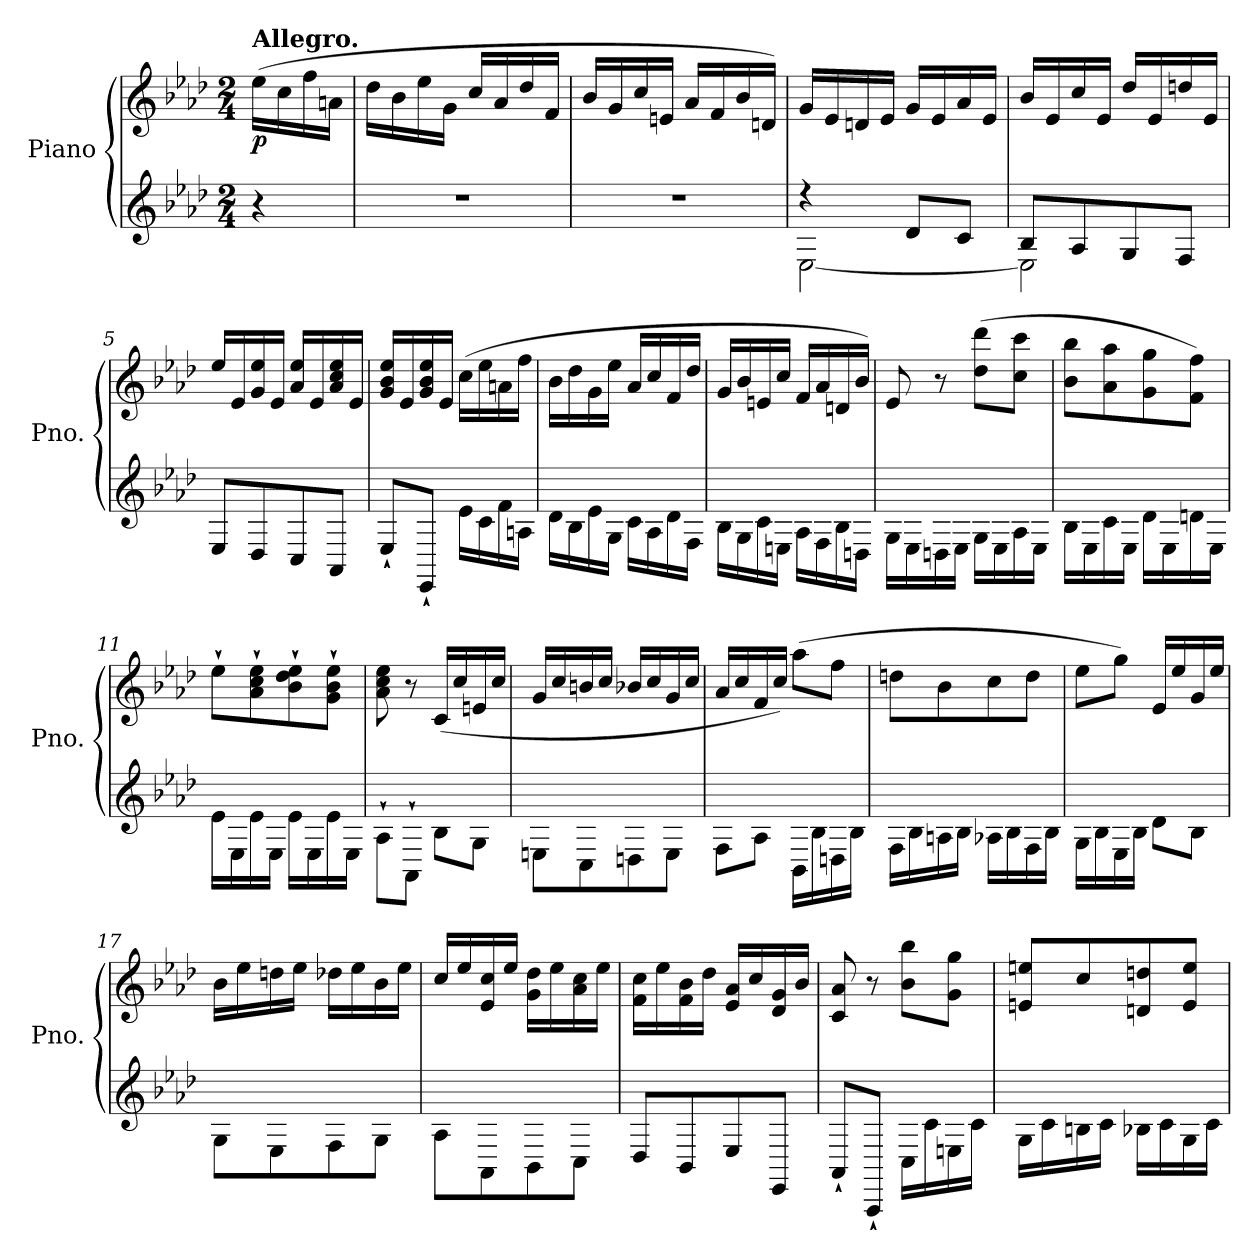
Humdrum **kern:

**kern	**kern	**dynam
*part1	*part1	*part1
*staff2	*staff1	*staff1/2
*I"Piano	*	*
*I'Pno.	*	*
*clefG2	*clefG2	*
*k[b-e-a-d-]	*k[b-e-a-d-]	*
*M2/4	*M2/4	*
*MM106	*MM106	*
=	=	=
!	!LO:TX:a:B:t=Allegro.	!
!	!	!LO:DY:b
4r	(>16ee-\LL	p
.	16cc\	.
*	*MM112	*
.	16ff\	.
.	16an\JJ	.
=1	=1	=1
*	*MM116	*
2r	16dd-\LL	.
.	16b-\	.
.	16ee-\	.
.	16g\JJ	.
*	*MM120	*
.	16cc/LL	.
.	16a-/	.
.	16dd-/	.
.	16f/JJ	.
=2	=2	=2
*	*MM125	*
2r	16b-/LL	.
.	16g/	.
.	16cc/	.
.	16en/JJ	.
.	16a-/LL	.
.	16f/	.
.	16b-/	.
.	16dn/JJ)	.
=3	=3	=3
*^	*	*
4rdd	[2E-\	16g/LL	.
.	.	16e-/	.
.	.	16dn/	.
.	.	16e-/JJ	.
8d-/L	.	16g/LL	.
.	.	16e-/	.
8c/J	.	16a-/	.
.	.	16e-/JJ	.
=4	=4	=4	=4
8B-/L	2E-\]	16b-/LL	.
.	.	16e-/	.
8A-/	.	16cc/	.
.	.	16e-/JJ	.
8G/	.	16dd-/LL	.
.	.	16e-/	.
8F/J	.	16ddn/	.
.	.	16e-/JJ	.
*v	*v	*	*
!!LO:LB:g=z
=5	=5	=5
8E-/L	16ee-/LL	.
.	16e-/	.
8D-/	16g/ 16ee-/	.
.	16e-/JJ	.
8C/	16a-/ 16ee-/LL	.
.	16e-/	.
8AA-/J	16a-/ 16cc/ 16ee-/	.
.	16e-/JJ	.
=6	=6	=6
8E-`/L	16g/ 16b-/ 16ee-/LL	.
.	16e-/	.
8EE-`/J	16g/ 16b-/ 16ee-/	.
.	16e-/JJ	.
16e-\LL	(>16cc\LL	.
16c\	16ee-\	.
16f\	16an\	.
16An\JJ	16ff\JJ	.
=7	=7	=7
16d-\LL	16b-\LL	.
16B-\	16dd-\	.
16e-\	16g\	.
16G\JJ	16ee-\JJ	.
16c\LL	16a-/LL	.
16A-\	16cc/	.
16d-\	16f/	.
16F\JJ	16dd-/JJ	.
=8	=8	=8
16B-\LL	16g/LL	.
16G\	16b-/	.
16c\	16en/	.
16En\JJ	16cc/JJ	.
16A-\LL	16f/LL	.
16F\	16a-/	.
16B-\	16dn/	.
16Dn\JJ	16b-/JJ)	.
!!LO:LB:g=z
=9	=9	=9
16G\LL	8e-/	.
16E-\	.	.
16Dn\	8r	.
16E-\JJ	.	.
16G\LL	(>8dd-\ 8ddd-\L	.
16E-\	.	.
16A-\	8cc\ 8ccc\J	.
16E-\JJ	.	.
=10	=10	=10
16B-\LL	8b-\ 8bb-\L	.
16E-\	.	.
16c\	8a-\ 8aa-\	.
16E-\JJ	.	.
16d-\LL	8g\ 8gg\	.
16E-\	.	.
16dn\	8f\ 8ff\J)	.
16E-\JJ	.	.
=11	=11	=11
16e-\LL	8ee-`\L	.
16E-\	.	.
16e-\	8a-\` 8cc\` 8ee-\`	.
16E-\JJ	.	.
16e-\LL	8b-\` 8dd-\` 8ee-\`	.
16E-\	.	.
16e-\	8g\` 8b-\` 8ee-\`J	.
16E-\JJ	.	.
=12	=12	=12
8A-`\L	8a-\ 8cc\ 8ee-\	.
8AA-`\J	8r	.
8B-\L	(>16c/LL	.
.	16cc/	.
8G\J	16en/	.
.	16cc/JJ	.
!!LO:LB:g=z
=13	=13	=13
8En\L	16g/LL	.
.	16cc/	.
8C\	16bn/	.
.	16cc/JJ	.
8Dn\	16b-X/LL	.
.	16cc/	.
8E\J	16g/	.
.	16cc/JJ	.
=14	=14	=14
8F\L	16a-/LL	.
.	16cc/	.
8A-\J	16f/	.
.	16cc/JJ)	.
16BB-\LL	(>8aa-\L	.
16B-\	.	.
16Dn\	8ff\J	.
16B-\JJ	.	.
=15	=15	=15
16F\LL	8ddn\L	.
16B-\	.	.
16An\	8b-\	.
16B-\JJ	.	.
16A-X\LL	8cc\	.
16B-\	.	.
16F\	8dd\J	.
16B-\JJ	.	.
=16	=16	=16
16G\LL	8ee-\L	.
16B-\	.	.
16E-\	8gg\J)	.
16B-\JJ	.	.
8d-\L	16e-/LL	.
.	16ee-/	.
8B-\J	16g/	.
.	16ee-/JJ	.
!!LO:LB:g=z
=17	=17	=17
8G\L	16b-\LL	.
.	16ee-\	.
8E-\	16ddn\	.
.	16ee-\JJ	.
8F\	16dd-X\LL	.
.	16ee-\	.
8G\J	16b-\	.
.	16ee-\JJ	.
=18	=18	=18
8A-\L	16cc/LL	.
.	16ee-/	.
8AA-\	16e-/ 16cc/	.
.	16ee-/JJ	.
8BB-\	16g\ 16dd-\LL	.
.	16ee-\	.
8C\J	16a-\ 16cc\	.
.	16ee-\JJ	.
=19	=19	=19
8D-/L	16f\ 16cc\LL	.
.	16ee-\	.
8BB-/	16f\ 16b-\	.
.	16dd-\JJ	.
8E-/	16e-/ 16a-/LL	.
.	16cc/	.
8EE-/J	16d-/ 16g/	.
.	16b-/JJ	.
=20	=20	=20
8AA-`/L	8c/ 8a-/	.
8AAA-`/J	8r	.
16C\LL	8b-\ 8bb-\L	.
16c\	.	.
16En\	8g\ 8gg\J	.
16c\JJ	.	.
!!LO:PB:g=z
=21	=21	=21
16G\LL	8en/ 8een/L	.
16c\	.	.
16Bn\	8cc/	.
16c\JJ	.	.
16B-X\LL	8dn/ 8ddn/	.
16c\	.	.
16G\	8e/ 8ee/J	.
16c\JJ	.	.
=	=	=
*-	*-	*-
